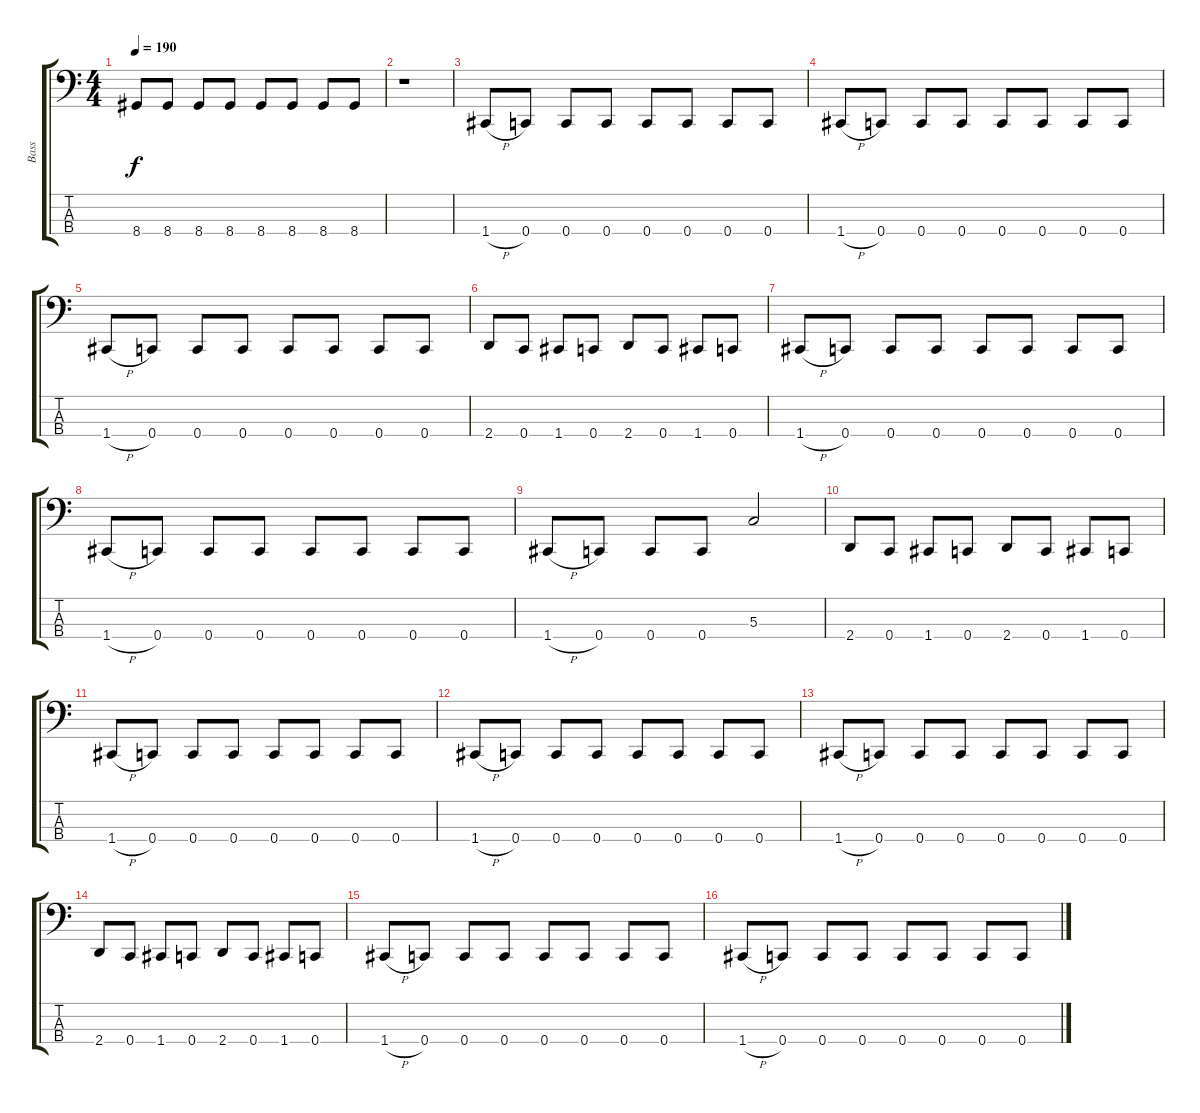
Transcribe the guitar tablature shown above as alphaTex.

\track ("Bass" "Bass") {instrument electricbasspick}
\staff {score tabs}
\tuning (F2 C2 G1 C1) {hide}
\ts (4 4)
\tempo 190
\clef f4
\ks c
8.4.8{dy f} 8.4.8 8.4.8 8.4.8 8.4.8 8.4.8 8.4.8 8.4.8 |
r.1 |
1.4{h}.8 0.4.8 0.4.8 0.4.8 0.4.8 0.4.8 0.4.8 0.4.8 |
1.4{h}.8 0.4.8 0.4.8 0.4.8 0.4.8 0.4.8 0.4.8 0.4.8 |
1.4{h}.8 0.4.8 0.4.8 0.4.8 0.4.8 0.4.8 0.4.8 0.4.8 |
2.4.8 0.4.8 1.4.8 0.4.8 2.4.8 0.4.8 1.4.8 0.4.8 |
1.4{h}.8 0.4.8 0.4.8 0.4.8 0.4.8 0.4.8 0.4.8 0.4.8 |
1.4{h}.8 0.4.8 0.4.8 0.4.8 0.4.8 0.4.8 0.4.8 0.4.8 |
1.4{h}.8 0.4.8 0.4.8 0.4.8 5.3.2 |
2.4.8 0.4.8 1.4.8 0.4.8 2.4.8 0.4.8 1.4.8 0.4.8 |
1.4{h}.8 0.4.8 0.4.8 0.4.8 0.4.8 0.4.8 0.4.8 0.4.8 |
1.4{h}.8 0.4.8 0.4.8 0.4.8 0.4.8 0.4.8 0.4.8 0.4.8 |
1.4{h}.8 0.4.8 0.4.8 0.4.8 0.4.8 0.4.8 0.4.8 0.4.8 |
2.4.8 0.4.8 1.4.8 0.4.8 2.4.8 0.4.8 1.4.8 0.4.8 |
1.4{h}.8 0.4.8 0.4.8 0.4.8 0.4.8 0.4.8 0.4.8 0.4.8 |
1.4{h}.8 0.4.8 0.4.8 0.4.8 0.4.8 0.4.8 0.4.8 0.4.8
